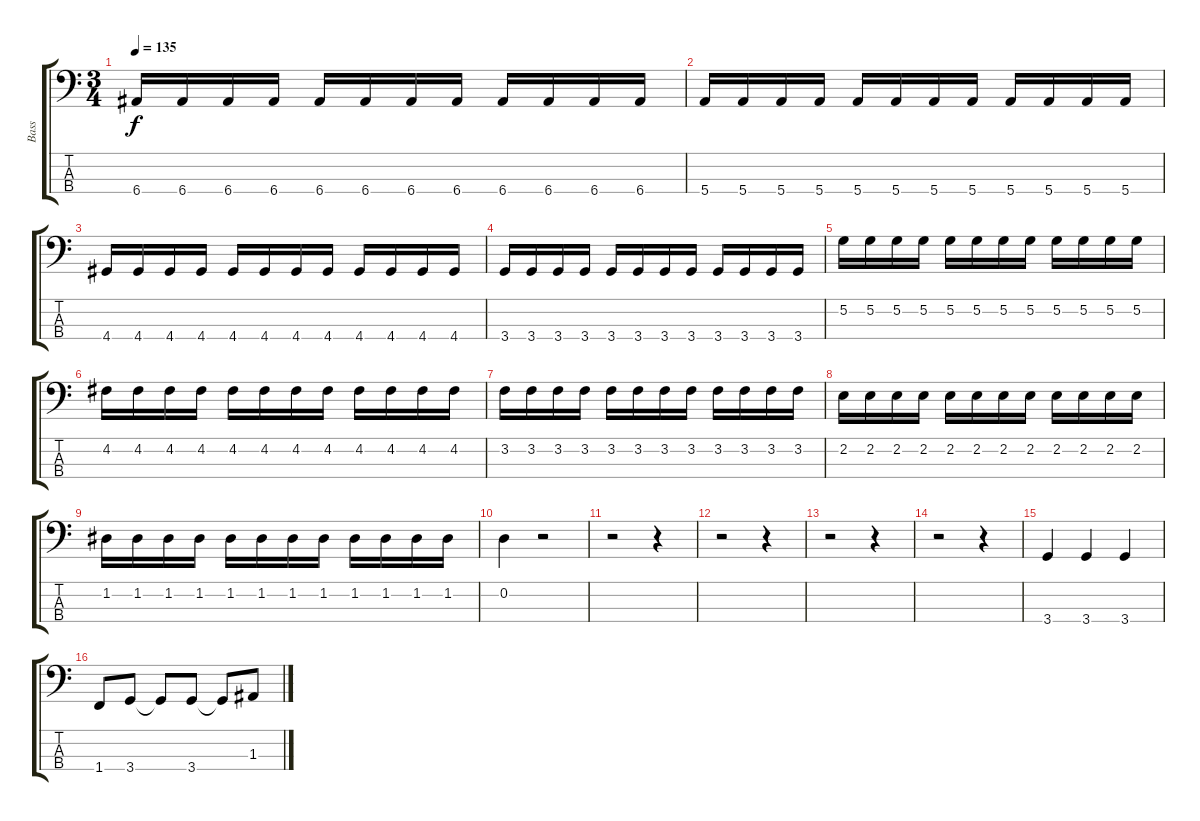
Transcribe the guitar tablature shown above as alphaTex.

\track ("Bass" "Bass") {instrument electricbasspick}
\staff {score tabs}
\tuning (G2 D2 A1 E1) {hide}
\ts (3 4)
\tempo 135
\clef f4
\ks c
6.4.16{dy f} 6.4.16 6.4.16 6.4.16 6.4.16 6.4.16 6.4.16 6.4.16 6.4.16 6.4.16 6.4.16 6.4.16 |
5.4.16 5.4.16 5.4.16 5.4.16 5.4.16 5.4.16 5.4.16 5.4.16 5.4.16 5.4.16 5.4.16 5.4.16 |
4.4.16 4.4.16 4.4.16 4.4.16 4.4.16 4.4.16 4.4.16 4.4.16 4.4.16 4.4.16 4.4.16 4.4.16 |
3.4.16 3.4.16 3.4.16 3.4.16 3.4.16 3.4.16 3.4.16 3.4.16 3.4.16 3.4.16 3.4.16 3.4.16 |
5.2.16 5.2.16 5.2.16 5.2.16 5.2.16 5.2.16 5.2.16 5.2.16 5.2.16 5.2.16 5.2.16 5.2.16 |
4.2.16 4.2.16 4.2.16 4.2.16 4.2.16 4.2.16 4.2.16 4.2.16 4.2.16 4.2.16 4.2.16 4.2.16 |
3.2.16 3.2.16 3.2.16 3.2.16 3.2.16 3.2.16 3.2.16 3.2.16 3.2.16 3.2.16 3.2.16 3.2.16 |
2.2.16 2.2.16 2.2.16 2.2.16 2.2.16 2.2.16 2.2.16 2.2.16 2.2.16 2.2.16 2.2.16 2.2.16 |
1.2.16 1.2.16 1.2.16 1.2.16 1.2.16 1.2.16 1.2.16 1.2.16 1.2.16 1.2.16 1.2.16 1.2.16 |
0.2.4 r.2 |
r.2 r.4 |
r.2 r.4 |
r.2 r.4 |
r.2 r.4 |
3.4.4 3.4.4 3.4.4 |
1.4.8 3.4.8 3.4{t}.8 3.4.8 3.4{t}.8 1.3.8
